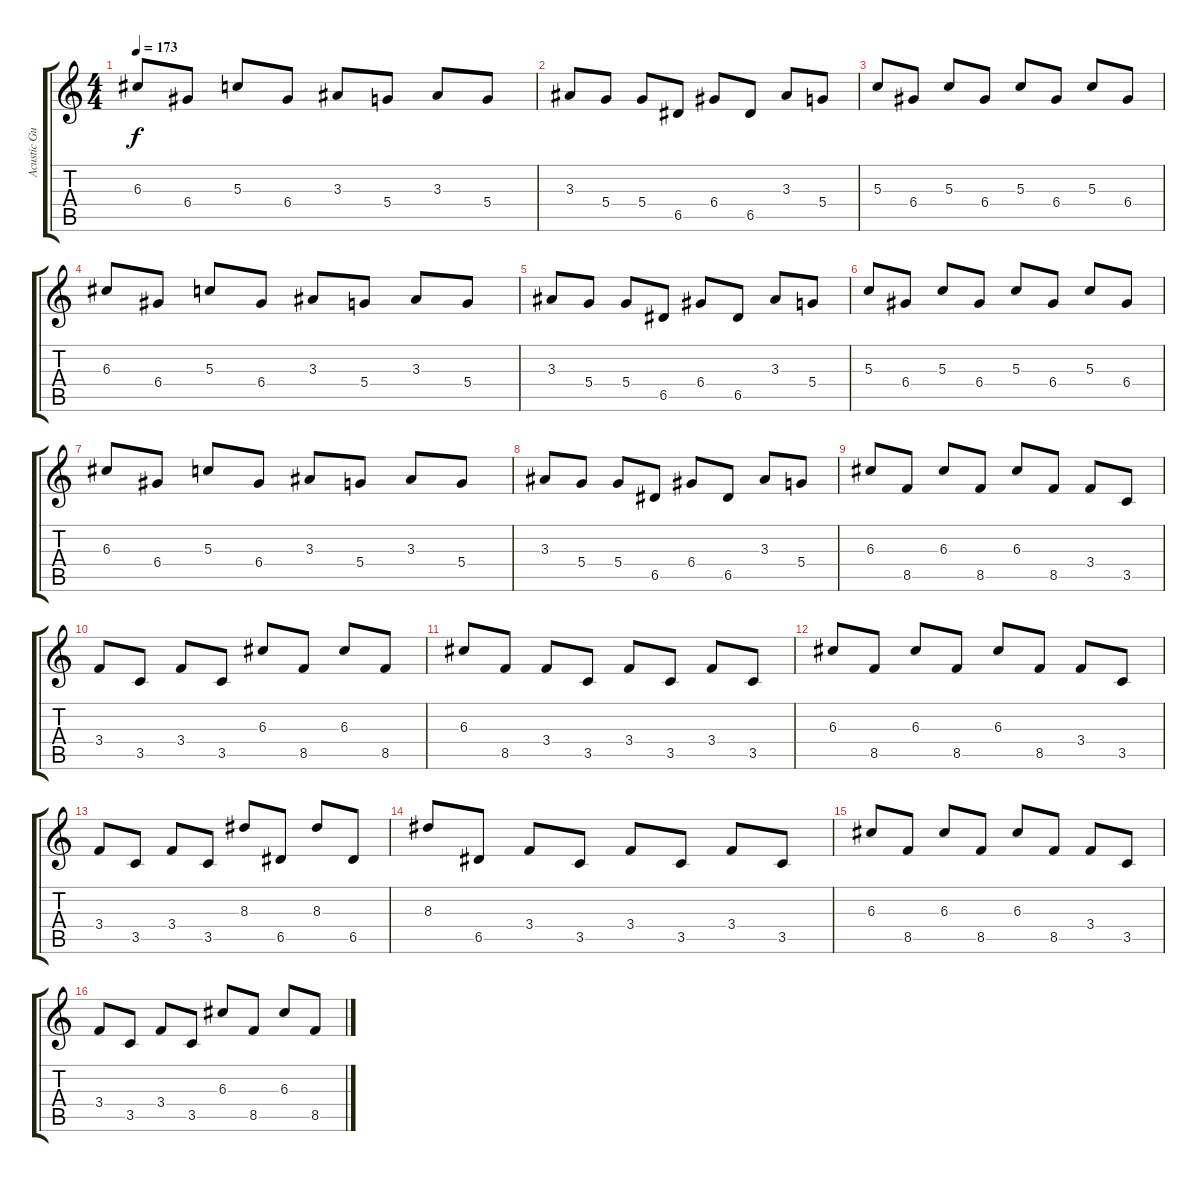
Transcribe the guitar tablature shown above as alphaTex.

\track ("Acustic Guitar 2" "Acustic Gu") {instrument acousticguitarsteel}
\staff {score tabs}
\tuning (E4 B3 G3 D3 A2 E2) {hide}
\ts (4 4)
\tempo 173
\clef g2
\ks c
6.3.8{dy f} 6.4.8 5.3.8 6.4.8 3.3.8 5.4.8 3.3.8 5.4.8 |
3.3.8 5.4.8 5.4.8 6.5.8 6.4.8 6.5.8 3.3.8 5.4.8 |
5.3.8 6.4.8 5.3.8 6.4.8 5.3.8 6.4.8 5.3.8 6.4.8 |
6.3.8 6.4.8 5.3.8 6.4.8 3.3.8 5.4.8 3.3.8 5.4.8 |
3.3.8 5.4.8 5.4.8 6.5.8 6.4.8 6.5.8 3.3.8 5.4.8 |
5.3.8 6.4.8 5.3.8 6.4.8 5.3.8 6.4.8 5.3.8 6.4.8 |
6.3.8 6.4.8 5.3.8 6.4.8 3.3.8 5.4.8 3.3.8 5.4.8 |
3.3.8 5.4.8 5.4.8 6.5.8 6.4.8 6.5.8 3.3.8 5.4.8 |
6.3.8{volume 10} 8.5.8 6.3.8 8.5.8 6.3.8 8.5.8 3.4.8 3.5.8 |
3.4.8 3.5.8 3.4.8 3.5.8 6.3.8 8.5.8 6.3.8 8.5.8 |
6.3.8 8.5.8 3.4.8 3.5.8 3.4.8 3.5.8 3.4.8 3.5.8 |
6.3.8 8.5.8 6.3.8 8.5.8 6.3.8 8.5.8 3.4.8 3.5.8 |
3.4.8 3.5.8 3.4.8 3.5.8 8.3.8 6.5.8 8.3.8 6.5.8 |
8.3.8 6.5.8 3.4.8 3.5.8 3.4.8 3.5.8 3.4.8 3.5.8 |
6.3.8 8.5.8 6.3.8 8.5.8 6.3.8 8.5.8 3.4.8 3.5.8 |
3.4.8 3.5.8 3.4.8 3.5.8 6.3.8 8.5.8 6.3.8 8.5.8
